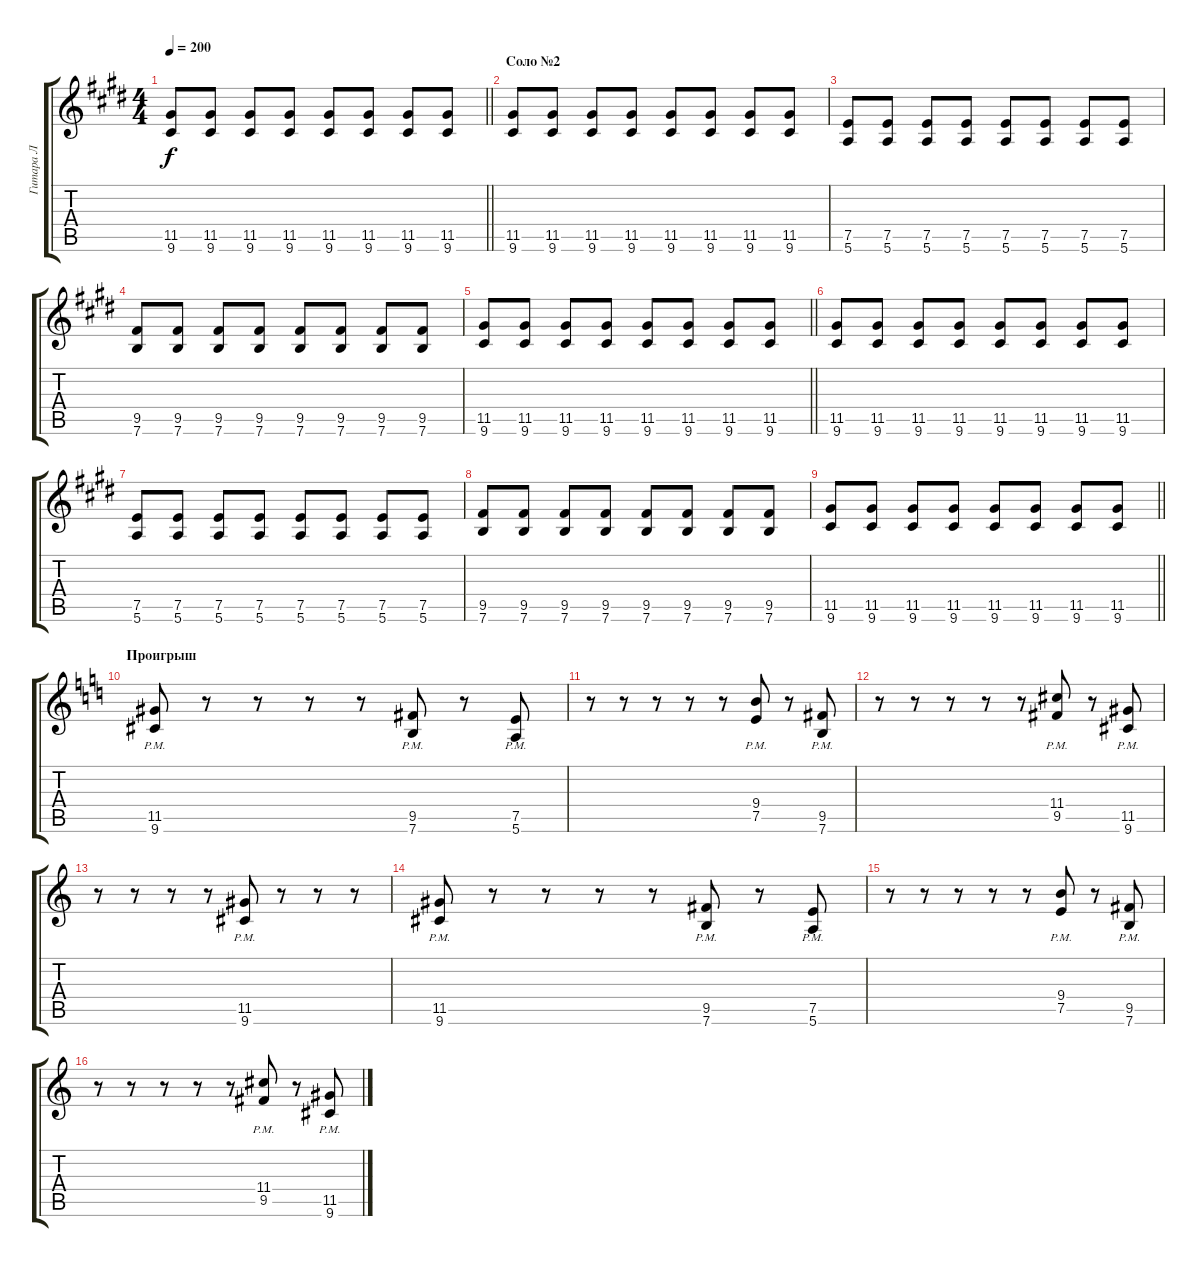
\track ("Гитара Л" "Гитара Л") {instrument distortionguitar}
\staff {score tabs}
\tuning (E4 B3 G3 D3 A2 E2) {hide}
\ts (4 4)
\tempo 200
\clef g2
\barLineRight lightlight
\ks c#minor
(11.5{t} 9.6{t}).8{dy f} (11.5 9.6).8 (11.5 9.6).8 (11.5 9.6).8 (11.5 9.6).8 (11.5 9.6).8 (11.5 9.6).8 (11.5 9.6).8 |
\section ("" "Соло №2")
(11.5 9.6).8 (11.5 9.6).8 (11.5 9.6).8 (11.5 9.6).8 (11.5 9.6).8 (11.5 9.6).8 (11.5 9.6).8 (11.5 9.6).8 |
(7.5 5.6).8 (7.5 5.6).8 (7.5 5.6).8 (7.5 5.6).8 (7.5 5.6).8 (7.5 5.6).8 (7.5 5.6).8 (7.5 5.6).8 |
(9.5 7.6).8 (9.5 7.6).8 (9.5 7.6).8 (9.5 7.6).8 (9.5 7.6).8 (9.5 7.6).8 (9.5 7.6).8 (9.5 7.6).8 |
\barLineRight lightlight
(11.5 9.6).8 (11.5 9.6).8 (11.5 9.6).8 (11.5 9.6).8 (11.5 9.6).8 (11.5 9.6).8 (11.5 9.6).8 (11.5 9.6).8 |
(11.5 9.6).8 (11.5 9.6).8 (11.5 9.6).8 (11.5 9.6).8 (11.5 9.6).8 (11.5 9.6).8 (11.5 9.6).8 (11.5 9.6).8 |
(7.5 5.6).8 (7.5 5.6).8 (7.5 5.6).8 (7.5 5.6).8 (7.5 5.6).8 (7.5 5.6).8 (7.5 5.6).8 (7.5 5.6).8 |
(9.5 7.6).8 (9.5 7.6).8 (9.5 7.6).8 (9.5 7.6).8 (9.5 7.6).8 (9.5 7.6).8 (9.5 7.6).8 (9.5 7.6).8 |
\barLineRight lightlight
(11.5 9.6).8 (11.5 9.6).8 (11.5 9.6).8 (11.5 9.6).8 (11.5 9.6).8 (11.5 9.6).8 (11.5 9.6).8 (11.5 9.6).8 |
\section ("" "Проигрыш")
\ks c
(11.5{pm} 9.6{pm}).8 r.8 r.8 r.8 r.8 (9.5{pm} 7.6{pm}).8 r.8 (7.5{pm} 5.6{pm}).8 |
r.8 r.8 r.8 r.8 r.8 (9.4{pm} 7.5{pm}).8 r.8 (9.5{pm} 7.6{pm}).8 |
r.8 r.8 r.8 r.8 r.8 (11.4{pm} 9.5{pm}).8 r.8 (11.5{pm} 9.6{pm}).8 |
r.8 r.8 r.8 r.8 (11.5{pm} 9.6{pm}).8 r.8 r.8 r.8 |
(11.5{pm} 9.6{pm}).8 r.8 r.8 r.8 r.8 (9.5{pm} 7.6{pm}).8 r.8 (7.5{pm} 5.6{pm}).8 |
r.8 r.8 r.8 r.8 r.8 (9.4{pm} 7.5{pm}).8 r.8 (9.5{pm} 7.6{pm}).8 |
r.8 r.8 r.8 r.8 r.8 (11.4{pm} 9.5{pm}).8 r.8 (11.5{pm} 9.6{pm}).8
